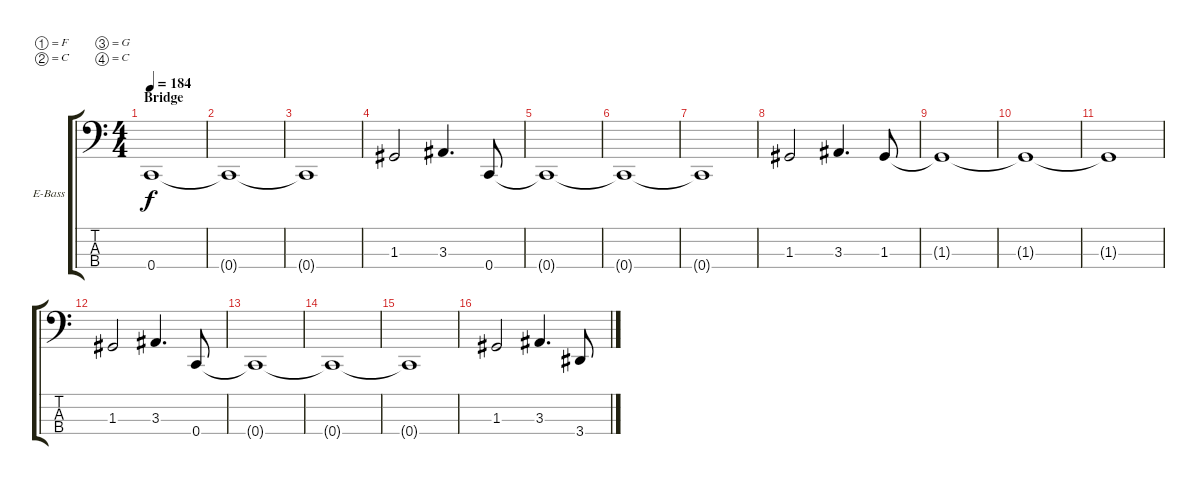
\bracketExtendMode groupsimilarinstruments
\firstSystemTrackNameOrientation horizontal
\otherSystemsTrackNameOrientation horizontal
\track ("Bass" "E-Bass") {instrument electricbassfinger}
\staff {score tabs}
\tuning (F2 C2 G1 C1)
\ts (4 4)
\section ("" "Bridge")
\tempo 184
\clef f4
\ks c
0.4.1{dy f} |
0.4{t}.1 |
0.4{t}.1 |
1.3.2 3.3.4{d} 0.4.8 |
0.4{t}.1 |
0.4{t}.1 |
0.4{t}.1 |
1.3.2 3.3.4{d} 1.3.8 |
1.3{t}.1 |
1.3{t}.1 |
1.3{t}.1 |
1.3.2 3.3.4{d} 0.4.8 |
0.4{t}.1 |
0.4{t}.1 |
0.4{t}.1 |
1.3.2 3.3.4{d} 3.4.8
